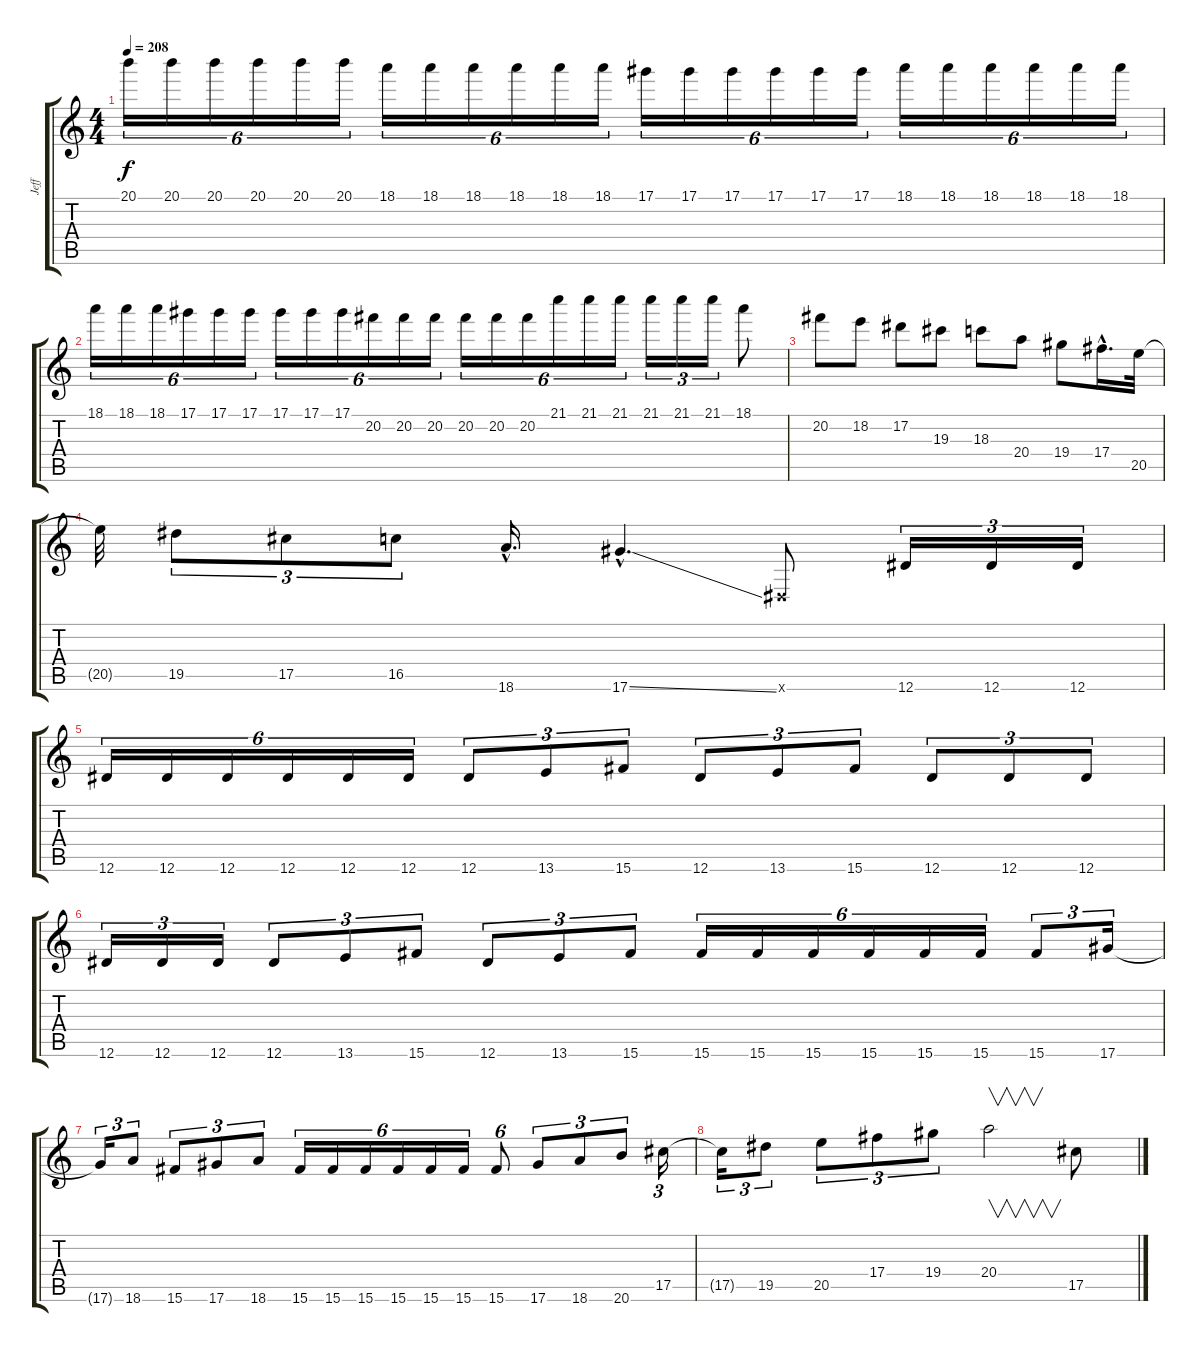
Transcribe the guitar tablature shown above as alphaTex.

\track ("Jeff" "Jeff") {instrument distortionguitar}
\staff {score tabs}
\tuning (Eb4 Bb3 Gb3 Db3 Ab2 Eb2) {hide}
\ts (4 4)
\tempo 208
\clef g2
\ks c
20.1.16{tu (6 4) dy f} 20.1.16{tu (6 4)} 20.1.16{tu (6 4)} 20.1.16{tu (6 4)} 20.1.16{tu (6 4)} 20.1.16{tu (6 4)} 18.1.16{tu (6 4)} 18.1.16{tu (6 4)} 18.1.16{tu (6 4)} 18.1.16{tu (6 4)} 18.1.16{tu (6 4)} 18.1.16{tu (6 4)} 17.1.16{tu (6 4)} 17.1.16{tu (6 4)} 17.1.16{tu (6 4)} 17.1.16{tu (6 4)} 17.1.16{tu (6 4)} 17.1.16{tu (6 4)} 18.1.16{tu (6 4)} 18.1.16{tu (6 4)} 18.1.16{tu (6 4)} 18.1.16{tu (6 4)} 18.1.16{tu (6 4)} 18.1.16{tu (6 4)} |
18.1.16{tu (6 4)} 18.1.16{tu (6 4)} 18.1.16{tu (6 4)} 17.1.16{tu (6 4)} 17.1.16{tu (6 4)} 17.1.16{tu (6 4)} 17.1.16{tu (6 4)} 17.1.16{tu (6 4)} 17.1.16{tu (6 4)} 20.2.16{tu (6 4)} 20.2.16{tu (6 4)} 20.2.16{tu (6 4)} 20.2.16{tu (6 4)} 20.2.16{tu (6 4)} 20.2.16{tu (6 4)} 21.1.16{tu (6 4)} 21.1.16{tu (6 4)} 21.1.16{tu (6 4)} 21.1.16{tu (3 2)} 21.1.16{tu (3 2)} 21.1.16{tu (3 2)} 18.1.8 |
20.2.8 18.2.8 17.2.8 19.3.8 18.3.8 20.4.8 19.4.8 17.4{hac}.16{d} 20.5.32 |
20.5{t}.32 19.5.8{tu (3 2)} 17.5.8{tu (3 2)} 16.5.8{tu (3 2)} 18.6{hac}.16{d} 17.6{ss hac}.4{d} 0.6{x}.8 12.6.16{tu (3 2)} 12.6.16{tu (3 2)} 12.6.16{tu (3 2)} |
12.6.16{tu (6 4)} 12.6.16{tu (6 4)} 12.6.16{tu (6 4)} 12.6.16{tu (6 4)} 12.6.16{tu (6 4)} 12.6.16{tu (6 4)} 12.6.8{tu (3 2)} 13.6.8{tu (3 2)} 15.6.8{tu (3 2)} 12.6.8{tu (3 2)} 13.6.8{tu (3 2)} 15.6.8{tu (3 2)} 12.6.8{tu (3 2)} 12.6.8{tu (3 2)} 12.6.8{tu (3 2)} |
12.6.16{tu (3 2)} 12.6.16{tu (3 2)} 12.6.16{tu (3 2)} 12.6.8{tu (3 2)} 13.6.8{tu (3 2)} 15.6.8{tu (3 2)} 12.6.8{tu (3 2)} 13.6.8{tu (3 2)} 15.6.8{tu (3 2)} 15.6.16{tu (6 4)} 15.6.16{tu (6 4)} 15.6.16{tu (6 4)} 15.6.16{tu (6 4)} 15.6.16{tu (6 4)} 15.6.16{tu (6 4)} 15.6.8{tu (3 2)} 17.6.16{tu (3 2)} |
17.6{t}.16{tu (3 2)} 18.6.8{tu (3 2)} 15.6.8{tu (3 2)} 17.6.8{tu (3 2)} 18.6.8{tu (3 2)} 15.6.16{tu (6 4)} 15.6.16{tu (6 4)} 15.6.16{tu (6 4)} 15.6.16{tu (6 4)} 15.6.16{tu (6 4)} 15.6.16{tu (6 4)} 15.6.8{tu (6 4)} 17.6.8{tu (3 2)} 18.6.8{tu (3 2)} 20.6.8{tu (3 2)} 17.5.16{tu (3 2)} |
17.5{t}.16{tu (3 2)} 19.5.8{tu (3 2)} 20.5.8{tu (3 2)} 17.4.8{tu (3 2)} 19.4.8{tu (3 2)} 20.4.2{v} 17.5.8
